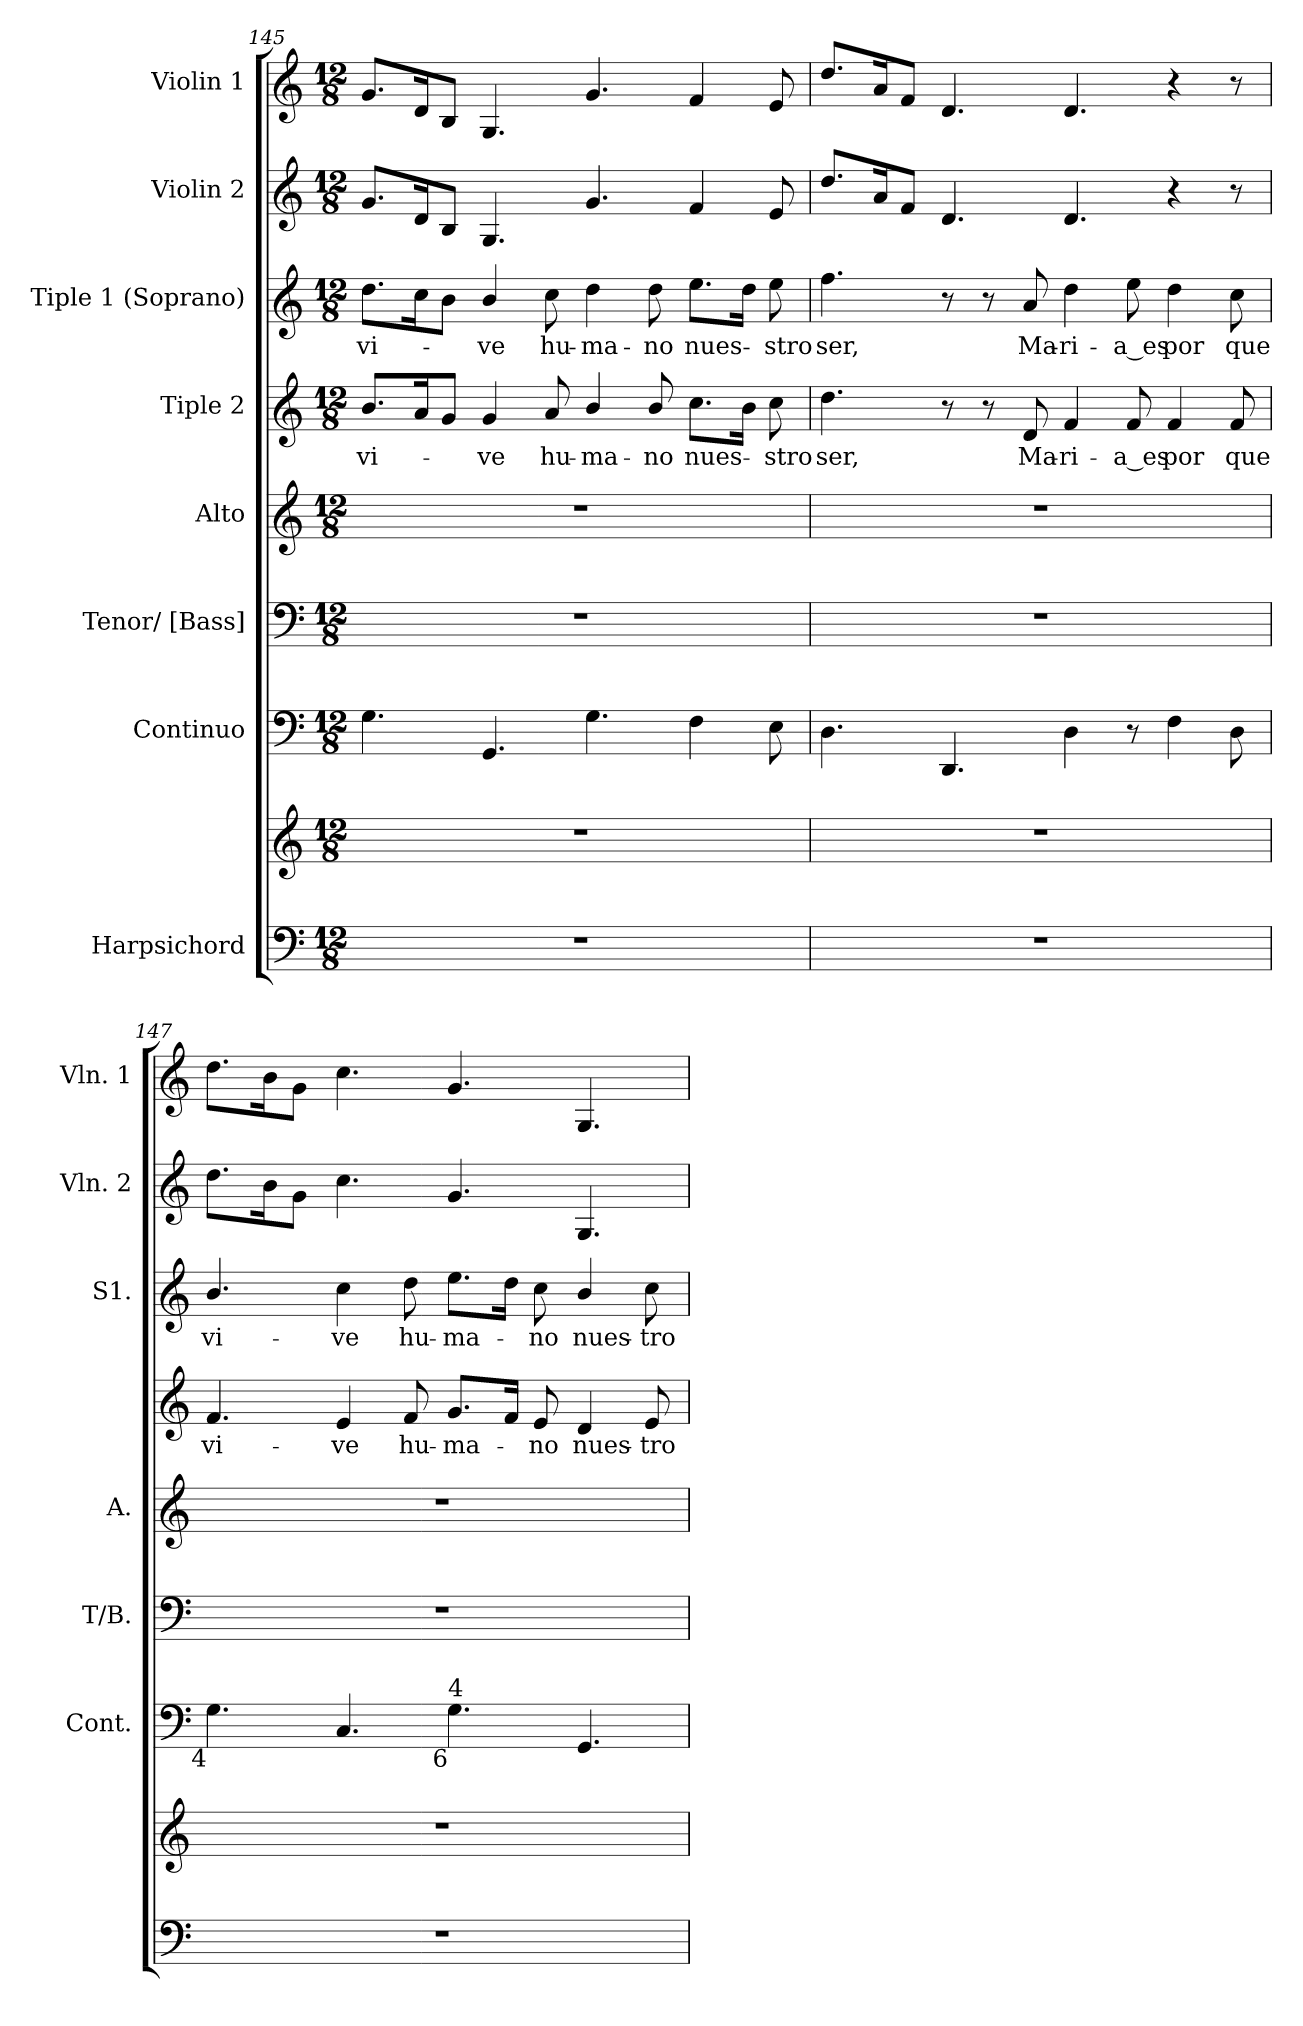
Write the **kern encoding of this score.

**kern	**kern	**kern	**kern	**kern	**kern	**text	**kern	**text	**kern	**kern
*part8	*part8	*part7	*part6	*part5	*part4	*part4	*part3	*part3	*part2	*part1
*staff9	*staff8	*staff7	*staff6	*staff5	*staff4	*staff4	*staff3	*staff3	*staff2	*staff1
*I"Harpsichord	*	*I"Continuo	*I"Tenor/ [Bass]	*I"Alto	*I"Tiple 2	*	*I"Tiple 1 (Soprano)	*	*I"Violin 2	*I"Violin 1
*	*	*I'Cont.	*I'T/B.	*I'A.	*	*	*I'S1.	*	*I'Vln. 2	*I'Vln. 1
*clefF4	*clefG2	*clefF4	*clefF4	*clefG2	*clefG2	*	*clefG2	*	*clefG2	*clefG2
*k[]	*k[]	*k[]	*k[]	*k[]	*k[]	*	*k[]	*	*k[]	*k[]
*C:	*C:	*C:	*C:	*C:	*C:	*	*C:	*	*C:	*C:
*M12/8	*M12/8	*M12/8	*M12/8	*M12/8	*M12/8	*	*M12/8	*	*M12/8	*M12/8
=145	=145	=145	=145	=145	=145	=145	=145	=145	=145	=145
!LO:N:vis=1	!LO:N:vis=1	!	!LO:N:vis=1	!LO:N:vis=1	!	!	!	!	!	!
!	!	!	!	!	!	!LO:LY:b:color=#000000	!	!	!	!
!	!	!	!	!	!	!	!	!LO:LY:b:color=#000000	!	!
1.r	1.r	4.Gi\	1.r	1.r	8.bi/L	vi-	8.ddi\L	vi-	8.gi/L	8.gi/L
.	.	.	.	.	16ai/k	.	16cci\k	.	16di/k	16di/k
.	.	.	.	.	8gi/J	.	8bi\J	.	8Bi/J	8Bi/J
!	!	!	!	!	!	!LO:LY:b:color=#000000	!	!	!	!
!	!	!	!	!	!	!	!	!LO:LY:b:color=#000000	!	!
.	.	4.GGi/	.	.	4gi/	-ve	4bi/	-ve	4.Gi/	4.Gi/
!	!	!	!	!	!	!LO:LY:b:color=#000000	!	!	!	!
!	!	!	!	!	!	!	!	!LO:LY:b:color=#000000	!	!
.	.	.	.	.	8ai/	hu-	8cci\	hu-	.	.
!	!	!	!	!	!	!LO:LY:b:color=#000000	!	!	!	!
!	!	!	!	!	!	!	!	!LO:LY:b:color=#000000	!	!
.	.	4.Gi\	.	.	4bi/	-ma-	4ddi\	-ma-	4.gi/	4.gi/
!	!	!	!	!	!	!LO:LY:b:color=#000000	!	!	!	!
!	!	!	!	!	!	!	!	!LO:LY:b:color=#000000	!	!
.	.	.	.	.	8bi/	-no	8ddi\	-no	.	.
!	!	!	!	!	!	!LO:LY:b:color=#000000	!	!	!	!
!	!	!	!	!	!	!	!	!LO:LY:b:color=#000000	!	!
.	.	4Fi\	.	.	8.cci\L	nues-	8.eei\L	nues-	4fi/	4fi/
.	.	.	.	.	16bi\Jk	.	16ddi\Jk	.	.	.
!	!	!	!	!	!	!LO:LY:b:color=#000000	!	!	!	!
!	!	!	!	!	!	!	!	!LO:LY:b:color=#000000	!	!
.	.	8Ei\	.	.	8cci\	-stro	8eei\	-stro	8ei/	8ei/
!!LO:PB:g=z
=146	=146	=146	=146	=146	=146	=146	=146	=146	=146	=146
!LO:N:vis=1	!LO:N:vis=1	!	!LO:N:vis=1	!LO:N:vis=1	!	!	!	!	!	!
!	!	!	!	!	!	!LO:LY:b:color=#000000	!	!	!	!
!	!	!	!	!	!	!	!	!LO:LY:b:color=#000000	!	!
1.r	1.r	4.Di\	1.r	1.r	4.ddi\	ser,	4.ffi\	ser,	8.ddi/L	8.ddi/L
.	.	.	.	.	.	.	.	.	16ai/k	16ai/k
.	.	.	.	.	.	.	.	.	8fi/J	8fi/J
.	.	4.DDi/	.	.	8r	.	8r	.	4.di/	4.di/
.	.	.	.	.	8r	.	8r	.	.	.
!	!	!	!	!	!	!LO:LY:b:color=#000000	!	!	!	!
!	!	!	!	!	!	!	!	!LO:LY:b:color=#000000	!	!
.	.	.	.	.	8di/	Ma-	8ai/	Ma-	.	.
!	!	!	!	!	!	!LO:LY:b:color=#000000	!	!	!	!
!	!	!	!	!	!	!	!	!LO:LY:b:color=#000000	!	!
.	.	4Di\	.	.	4fi/	-ri-	4ddi\	-ri-	4.di/	4.di/
!	!	!	!	!	!	!LO:LY:b:color=#000000	!	!	!	!
!	!	!	!	!	!	!	!	!LO:LY:b:color=#000000	!	!
.	.	8r	.	.	8fi/	-a_es	8eei\	-a_es	.	.
!	!	!	!	!	!	!LO:LY:b:color=#000000	!	!	!	!
!	!	!	!	!	!	!	!	!LO:LY:b:color=#000000	!	!
.	.	4Fi\	.	.	4fi/	por	4ddi\	por	4r	4r
!	!	!	!	!	!	!LO:LY:b:color=#000000	!	!	!	!
!	!	!	!	!	!	!	!	!LO:LY:b:color=#000000	!	!
.	.	8Di\	.	.	8fi/	que	8cci\	que	8r	8r
=147	=147	=147	=147	=147	=147	=147	=147	=147	=147	=147
!LO:N:vis=1	!LO:N:vis=1	!	!LO:N:vis=1	!LO:N:vis=1	!	!	!	!	!	!
!	!	!	!	!	!	!LO:LY:b:color=#000000	!	!	!	!
!	!	!LO:TX:b:rj:t=4	!	!	!	!	!	!	!	!
!	!	!	!	!	!	!	!	!LO:LY:b:color=#000000	!	!
1.r	1.r	4.Gi\	1.r	1.r	4.fi/	vi-	4.bi/	vi-	8.ddi\L	8.ddi\L
.	.	.	.	.	.	.	.	.	16bi\k	16bi\k
.	.	.	.	.	.	.	.	.	8gi\J	8gi\J
!	!	!	!	!	!	!LO:LY:b:color=#000000	!	!	!	!
!	!	!	!	!	!	!	!	!LO:LY:b:color=#000000	!	!
.	.	4.Ci/	.	.	4ei/	-ve	4cci\	-ve	4.cci\	4.cci\
!	!	!	!	!	!	!LO:LY:b:color=#000000	!	!	!	!
!	!	!	!	!	!	!	!	!LO:LY:b:color=#000000	!	!
.	.	.	.	.	8fi/	hu-	8ddi\	hu-	.	.
!	!	!	!	!	!	!LO:LY:b:color=#000000	!	!	!	!
!	!	!LO:TX:b:rj:t=6	!	!	!	!	!	!	!	!
!	!	!LO:TX:t=4	!	!	!	!	!	!	!	!
!	!	!	!	!	!	!	!	!LO:LY:b:color=#000000	!	!
.	.	4.Gi\	.	.	8.gi/L	-ma-	8.eei\L	-ma-	4.gi/	4.gi/
.	.	.	.	.	16fi/Jk	.	16ddi\Jk	.	.	.
!	!	!	!	!	!	!LO:LY:b:color=#000000	!	!	!	!
!	!	!	!	!	!	!	!	!LO:LY:b:color=#000000	!	!
.	.	.	.	.	8ei/	-no	8cci\	-no	.	.
!	!	!	!	!	!	!LO:LY:b:color=#000000	!	!	!	!
!	!	!	!	!	!	!	!	!LO:LY:b:color=#000000	!	!
.	.	4.GGi/	.	.	4di/	nues-	4bi/	nues-	4.Gi/	4.Gi/
!	!	!	!	!	!	!LO:LY:b:color=#000000	!	!	!	!
!	!	!	!	!	!	!	!	!LO:LY:b:color=#000000	!	!
.	.	.	.	.	8ei/	-tro	8cci\	-tro	.	.
=	=	=	=	=	=	=	=	=	=	=
*-	*-	*-	*-	*-	*-	*-	*-	*-	*-	*-
